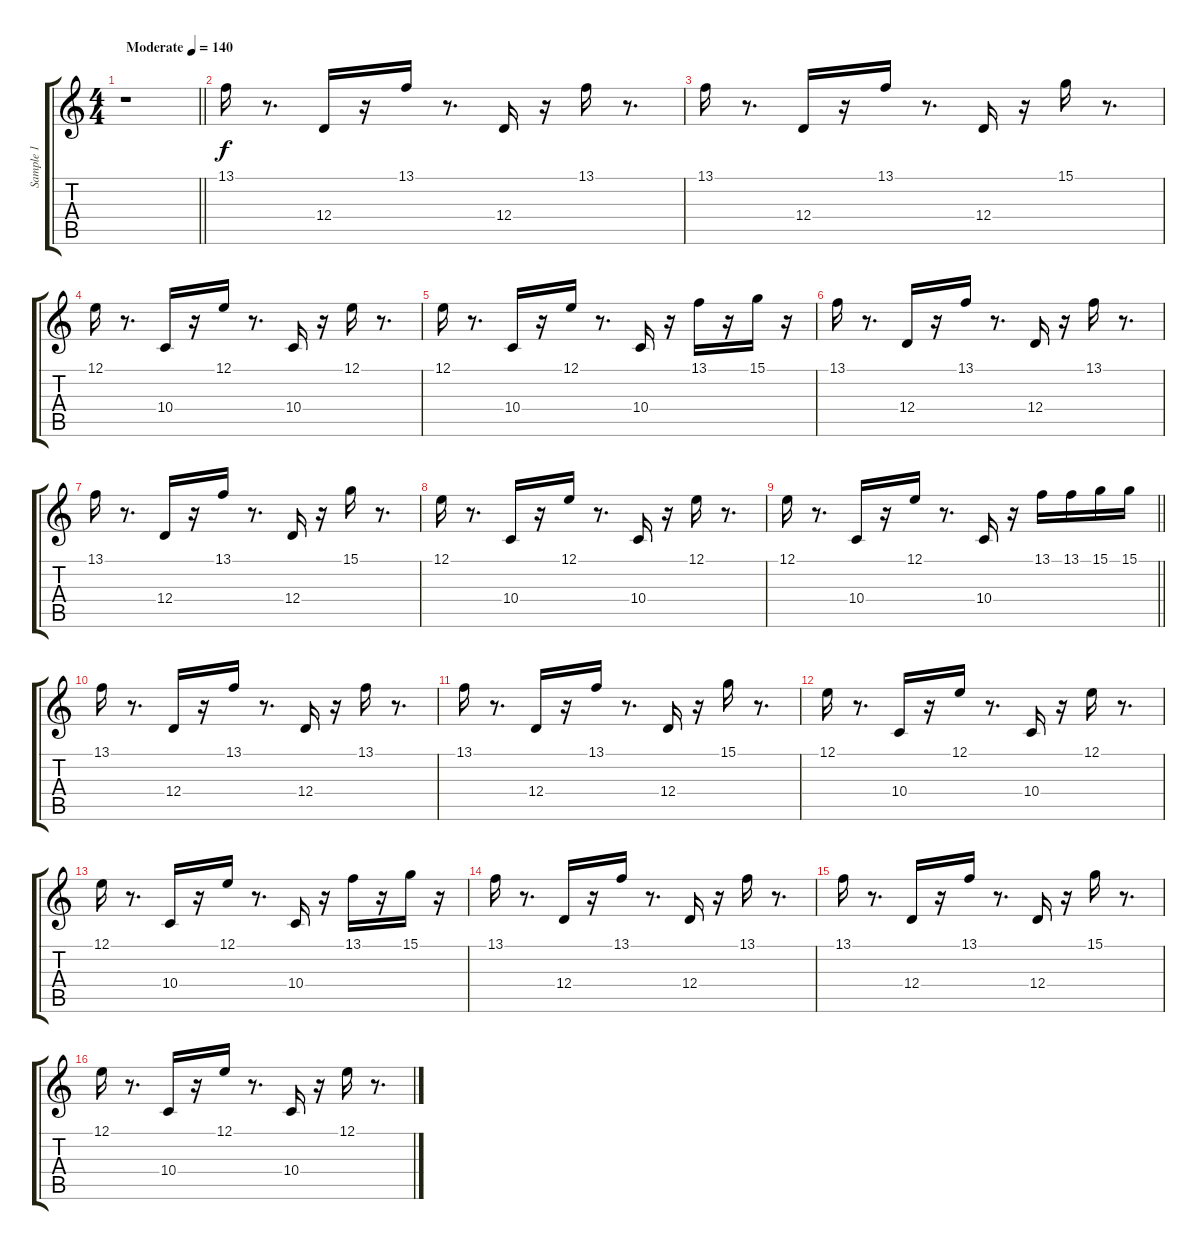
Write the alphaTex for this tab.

\track ("Sample 1" "Sample 1") {instrument lead2sawtooth}
\staff {score tabs}
\tuning (E4 B3 G3 D3 A2 E2) {hide}
\ts (4 4)
\tempo (140 "Moderate")
\clef g2
\barLineRight lightlight
\ks c
r.1{dy f instrument lead2sawtooth} |
\section ("" " ")
13.1.16 r.8{d} 12.4.16 r.16 13.1.16 r.8{d} 12.4.16 r.16 13.1.16 r.8{d} |
13.1.16 r.8{d} 12.4.16 r.16 13.1.16 r.8{d} 12.4.16 r.16 15.1.16 r.8{d} |
12.1.16 r.8{d} 10.4.16 r.16 12.1.16 r.8{d} 10.4.16 r.16 12.1.16 r.8{d} |
12.1.16 r.8{d} 10.4.16 r.16 12.1.16 r.8{d} 10.4.16 r.16 13.1.16 r.16 15.1.16 r.16 |
13.1.16 r.8{d} 12.4.16 r.16 13.1.16 r.8{d} 12.4.16 r.16 13.1.16 r.8{d} |
13.1.16 r.8{d} 12.4.16 r.16 13.1.16 r.8{d} 12.4.16 r.16 15.1.16 r.8{d} |
12.1.16 r.8{d} 10.4.16 r.16 12.1.16 r.8{d} 10.4.16 r.16 12.1.16 r.8{d} |
\barLineRight lightlight
12.1.16 r.8{d} 10.4.16 r.16 12.1.16 r.8{d} 10.4.16 r.16 13.1.16 13.1.16 15.1.16 15.1.16 |
\section ("" " ")
13.1.16{volume 13 balance 8} r.8{d} 12.4.16 r.16 13.1.16 r.8{d} 12.4.16 r.16 13.1.16 r.8{d} |
13.1.16 r.8{d} 12.4.16 r.16 13.1.16 r.8{d} 12.4.16 r.16 15.1.16 r.8{d} |
12.1.16 r.8{d} 10.4.16 r.16 12.1.16 r.8{d} 10.4.16 r.16 12.1.16 r.8{d} |
12.1.16 r.8{d} 10.4.16 r.16 12.1.16 r.8{d} 10.4.16 r.16 13.1.16 r.16 15.1.16 r.16 |
13.1.16 r.8{d} 12.4.16 r.16 13.1.16 r.8{d} 12.4.16 r.16 13.1.16 r.8{d} |
13.1.16 r.8{d} 12.4.16 r.16 13.1.16 r.8{d} 12.4.16 r.16 15.1.16 r.8{d} |
12.1.16 r.8{d} 10.4.16 r.16 12.1.16 r.8{d} 10.4.16 r.16 12.1.16 r.8{d}
